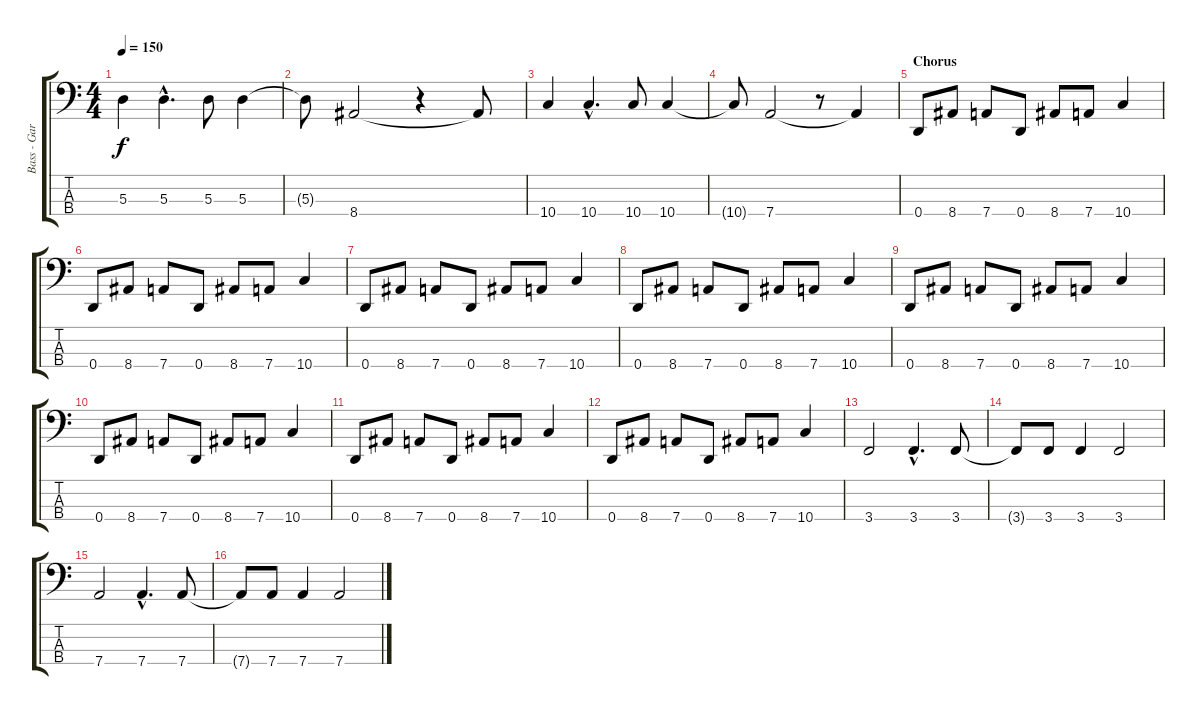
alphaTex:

\track ("Bass - Gareth" "Bass - Gar") {instrument electricbassfinger}
\staff {score tabs}
\tuning (G2 D2 A1 D1) {hide}
\ts (4 4)
\tempo 150
\clef f4
\ks c
5.3.4{dy f} 5.3{hac}.4{d} 5.3.8 5.3.4 |
5.3{t}.8 8.4.2 r.4 8.4{t}.8 |
10.4.4 10.4{hac}.4{d} 10.4.8 10.4.4 |
10.4{t}.8 7.4.2 r.8 7.4{t}.4 |
\section ("" "Chorus")
0.4.8 8.4.8 7.4.8 0.4.8 8.4.8 7.4.8 10.4.4 |
0.4.8 8.4.8 7.4.8 0.4.8 8.4.8 7.4.8 10.4.4 |
0.4.8 8.4.8 7.4.8 0.4.8 8.4.8 7.4.8 10.4.4 |
0.4.8 8.4.8 7.4.8 0.4.8 8.4.8 7.4.8 10.4.4 |
0.4.8 8.4.8 7.4.8 0.4.8 8.4.8 7.4.8 10.4.4 |
0.4.8 8.4.8 7.4.8 0.4.8 8.4.8 7.4.8 10.4.4 |
0.4.8 8.4.8 7.4.8 0.4.8 8.4.8 7.4.8 10.4.4 |
0.4.8 8.4.8 7.4.8 0.4.8 8.4.8 7.4.8 10.4.4 |
3.4.2 3.4{hac}.4{d} 3.4.8 |
3.4{t}.8 3.4.8 3.4.4 3.4.2 |
7.4.2 7.4{hac}.4{d} 7.4.8 |
7.4{t}.8 7.4.8 7.4.4 7.4.2
